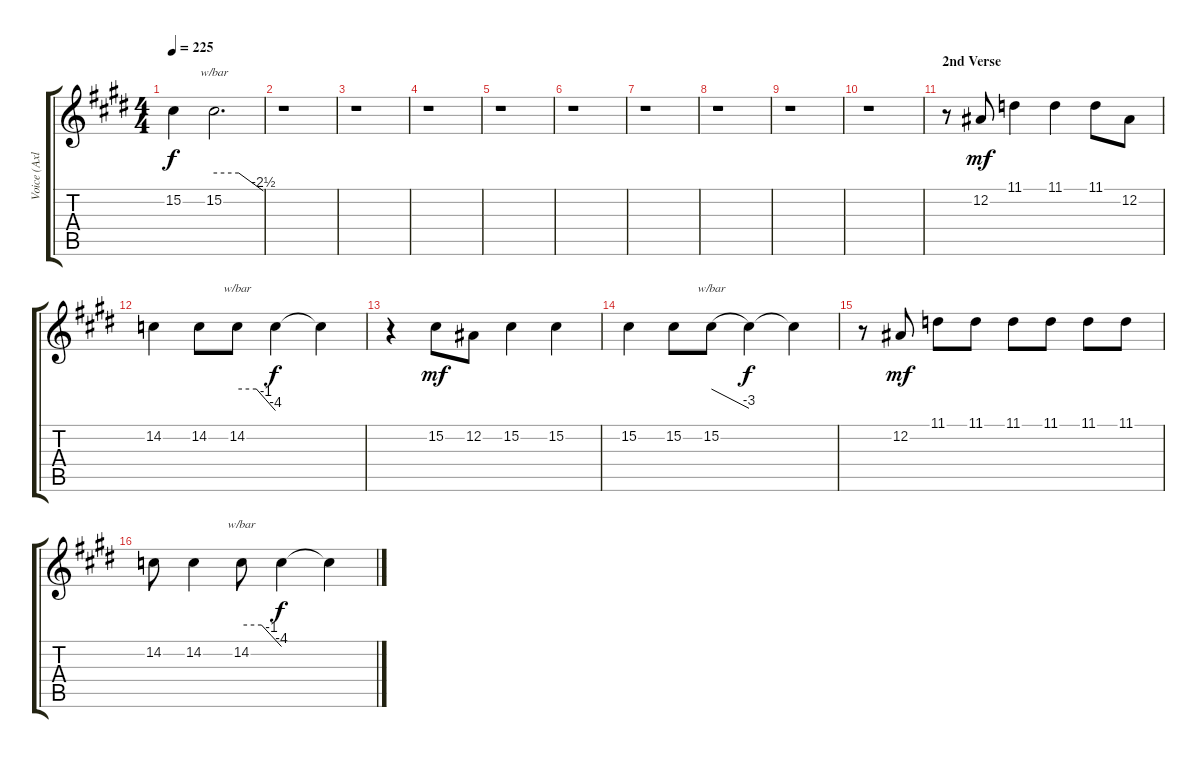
\track ("Voice (Axl)" "Voice (Axl") {instrument lead2sawtooth}
\staff {score tabs}
\tuning (Eb4 Bb3 Gb3 Db3 Ab2 Eb2) {hide}
\ts (4 4)
\tempo 225
\clef g2
\ks e
15.2.4{dy f} 15.2.2{d tbe (custom default 0 0 30 0 60 -10)} |
r.1 |
r.1 |
r.1 |
r.1 |
r.1 |
r.1 |
r.1 |
r.1 |
r.1 |
\section ("" "2nd Verse")
r.8 12.2.8{dy mf} 11.1.4 11.1.4 11.1.8 12.2.8 |
14.2.4 14.2.8 14.2.8{tbe (custom default 0 0 30 0 45 -4 60 -16)} 14.2{t}.4{dy f} 14.2{t}.4 |
r.4 15.2.8{dy mf} 12.2.8 15.2.4 15.2.4 |
15.2.4 15.2.8 15.2.8{tbe (dive default 0 0 60 -12)} 15.2{t}.4{dy f} 15.2{t}.4 |
r.8 12.2.8{dy mf} 11.1.8 11.1.8 11.1.8 11.1.8 11.1.8 11.1.8 |
14.2.8 14.2.4 14.2.8{tbe (custom default 0 0 30 0 45 -4 60 -16)} 14.2{t}.4{dy f} 14.2{t}.4
